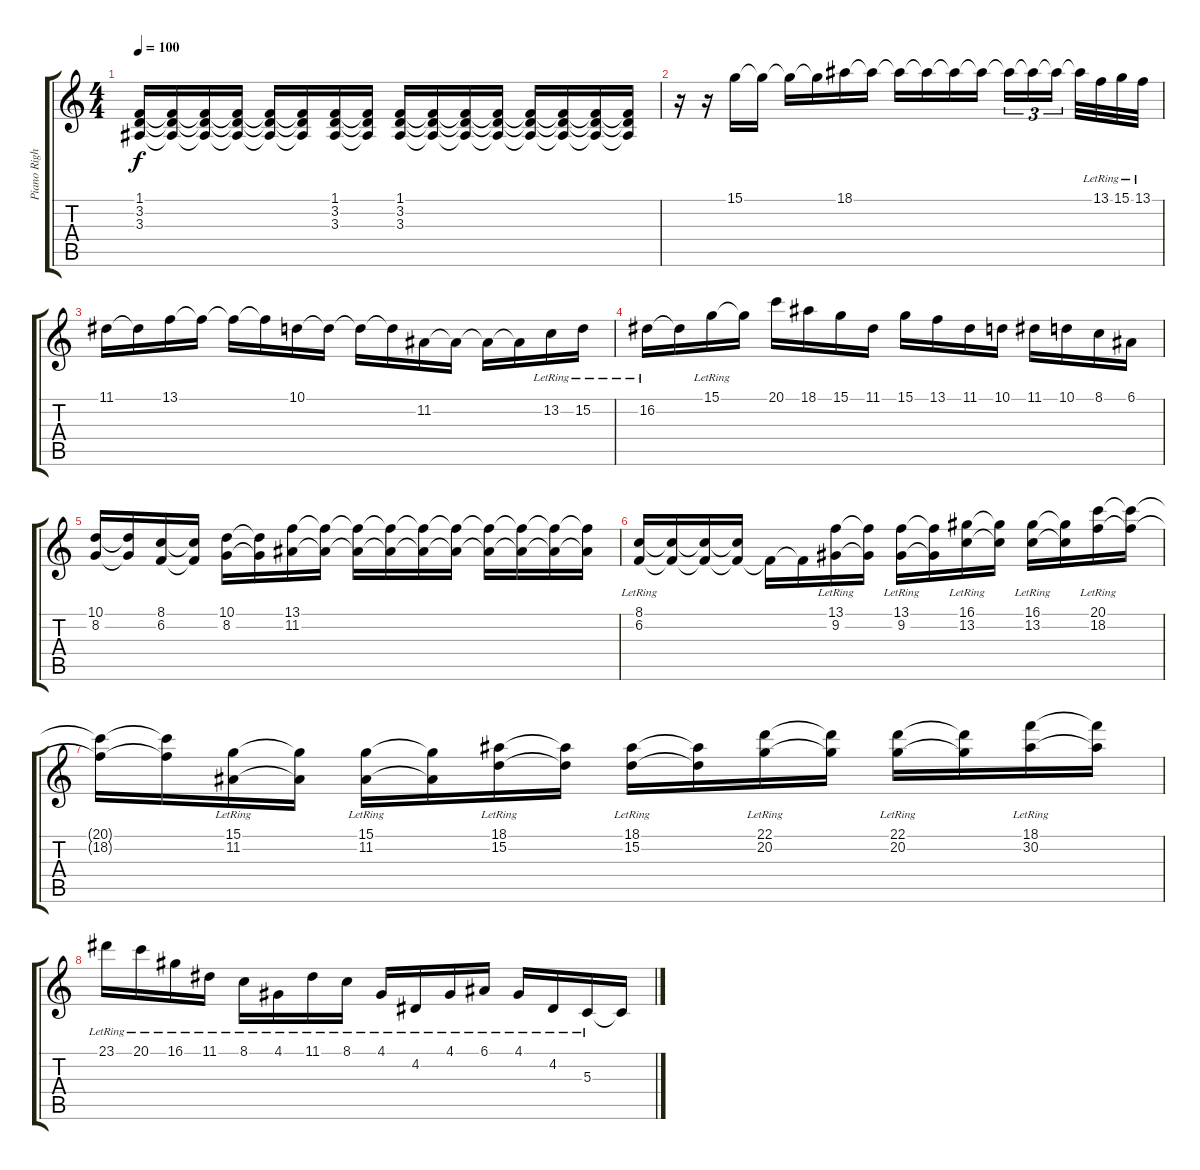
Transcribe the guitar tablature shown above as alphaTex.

\track ("Piano Right Hand" "Piano Righ") {instrument acousticgrandpiano}
\staff {score tabs}
\tuning (E4 B3 G3 D3 A2 E2) {hide}
\ts (4 4)
\tempo 100
\clef g2
\ks c
(1.1 3.2 3.3).16{dy f} (1.1{t} 3.2{t} 3.3{t}).16 (1.1{t} 3.2{t} 3.3{t}).16 (1.1{t} 3.2{t} 3.3{t}).16 (1.1{t} 3.2{t} 3.3{t}).16 (1.1{t} 3.2{t} 3.3{t}).16 (1.1 3.2 3.3).16 (1.1{t} 3.2{t} 3.3{t}).16 (1.1 3.2 3.3).16 (1.1{t} 3.2{t} 3.3{t}).16 (1.1{t} 3.2{t} 3.3{t}).16 (1.1{t} 3.2{t} 3.3{t}).16 (1.1{t} 3.2{t} 3.3{t}).16 (1.1{t} 3.2{t} 3.3{t}).16 (1.1{t} 3.2{t} 3.3{t}).16 (1.1{t} 3.2{t} 3.3{t}).16 |
r.16 r.16 15.1.16 15.1{t}.16 15.1{t}.16 15.1{t}.16 18.1.16 18.1{t}.16 18.1{t}.16 18.1{t}.16 18.1{t}.16 18.1{t}.16 18.1{t}.16{tu (3 2)} 18.1{t}.16{tu (3 2)} 18.1{t}.16{tu (3 2)} 18.1{t}.32 13.1{lr}.32 15.1{lr}.32 13.1{lr}.32 |
11.1.16 11.1{t}.16 13.1.16 13.1{t}.16 13.1{t}.16 13.1{t}.16 10.1.16 10.1{t}.16 10.1{t}.16 10.1{t}.16 11.2.16 11.2{t}.16 11.2{t}.16 11.2{t}.16 13.2{lr}.16 15.2{lr}.16 |
16.2{lr}.16 16.2{t}.16 15.1{lr}.16 15.1{t}.16 20.1.16 18.1.16 15.1.16 11.1.16 15.1.16 13.1.16 11.1.16 10.1.16 11.1.16 10.1.16 8.1.16 6.1.16 |
(10.1 8.2).16 (10.1{t} 8.2{t}).16 (8.1 6.2).16 (8.1{t} 6.2{t}).16 (10.1 8.2).16 (10.1{t} 8.2{t}).16 (13.1 11.2).16 (13.1{t} 11.2{t}).16 (13.1{t} 11.2{t}).16 (13.1{t} 11.2{t}).16 (13.1{t} 11.2{t}).16 (13.1{t} 11.2{t}).16 (13.1{t} 11.2{t}).16 (13.1{t} 11.2{t}).16 (13.1{t} 11.2{t}).16 (13.1{t} 11.2{t}).16 |
(8.1{lr} 6.2{lr}).16 (8.1{t} 6.2{t}).16 (8.1{t} 6.2{t}).16 (8.1{t} 6.2{t}).16 6.2{t}.16 6.2{t}.16 (13.1{lr} 9.2{lr}).16 (13.1{t} 9.2{t}).16 (13.1{lr} 9.2{lr}).16 (13.1{t} 9.2{t}).16 (16.1{lr} 13.2{lr}).16 (16.1{t} 13.2{t}).16 (16.1{lr} 13.2{lr}).16 (16.1{t} 13.2{t}).16 (20.1{lr} 18.2{lr}).16 (20.1{t} 18.2{t}).16 |
(20.1{t} 18.2{t}).16 (20.1{t} 18.2{t}).16 (15.1{lr} 11.2{lr}).16 (15.1{t} 11.2{t}).16 (15.1{lr} 11.2{lr}).16 (15.1{t} 11.2{t}).16 (18.1{lr} 15.2{lr}).16 (18.1{t} 15.2{t}).16 (18.1{lr} 15.2{lr}).16 (18.1{t} 15.2{t}).16 (22.1{lr} 20.2{lr}).16 (22.1{t} 20.2{t}).16 (22.1{lr} 20.2{lr}).16 (22.1{t} 20.2{t}).16 (18.1{lr} 30.2{lr}).16 (18.1{t} 30.2{t}).16 |
23.1{lr}.16 20.1{lr}.16 16.1{lr}.16 11.1{lr}.16 8.1{lr}.16 4.1{lr}.16 11.1{lr}.16 8.1{lr}.16 4.1{lr}.16 4.2{lr}.16 4.1{lr}.16 6.1{lr}.16 4.1{lr}.16 4.2{lr}.16 5.3{lr}.16 5.3{t}.16
